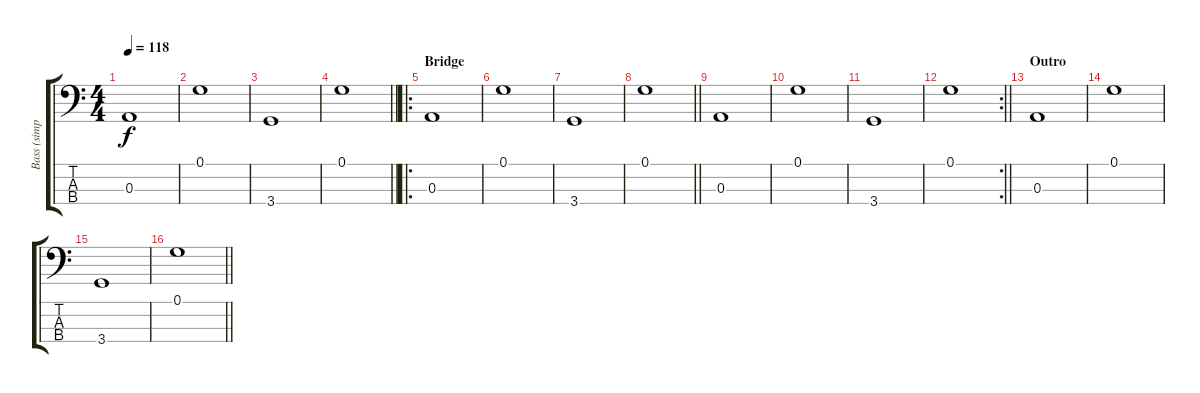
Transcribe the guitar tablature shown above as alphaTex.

\track ("Bass (simplified)" "Bass (simp") {instrument electricbassfinger}
\staff {score tabs}
\tuning (G2 D2 A1 E1) {hide}
\ts (4 4)
\tempo 118
\clef f4
\ks c
0.3.1{dy f} |
0.1.1 |
3.4.1 |
\barLineRight lightlight
0.1.1 |
\ro
\section ("" "Bridge")
0.3.1 |
0.1.1 |
3.4.1 |
\barLineRight lightlight
0.1.1 |
0.3.1 |
0.1.1 |
3.4.1 |
\rc 2
\barLineRight lightlight
0.1.1 |
\section ("" "Outro")
0.3.1 |
0.1.1 |
3.4.1 |
\barLineRight lightlight
0.1.1
